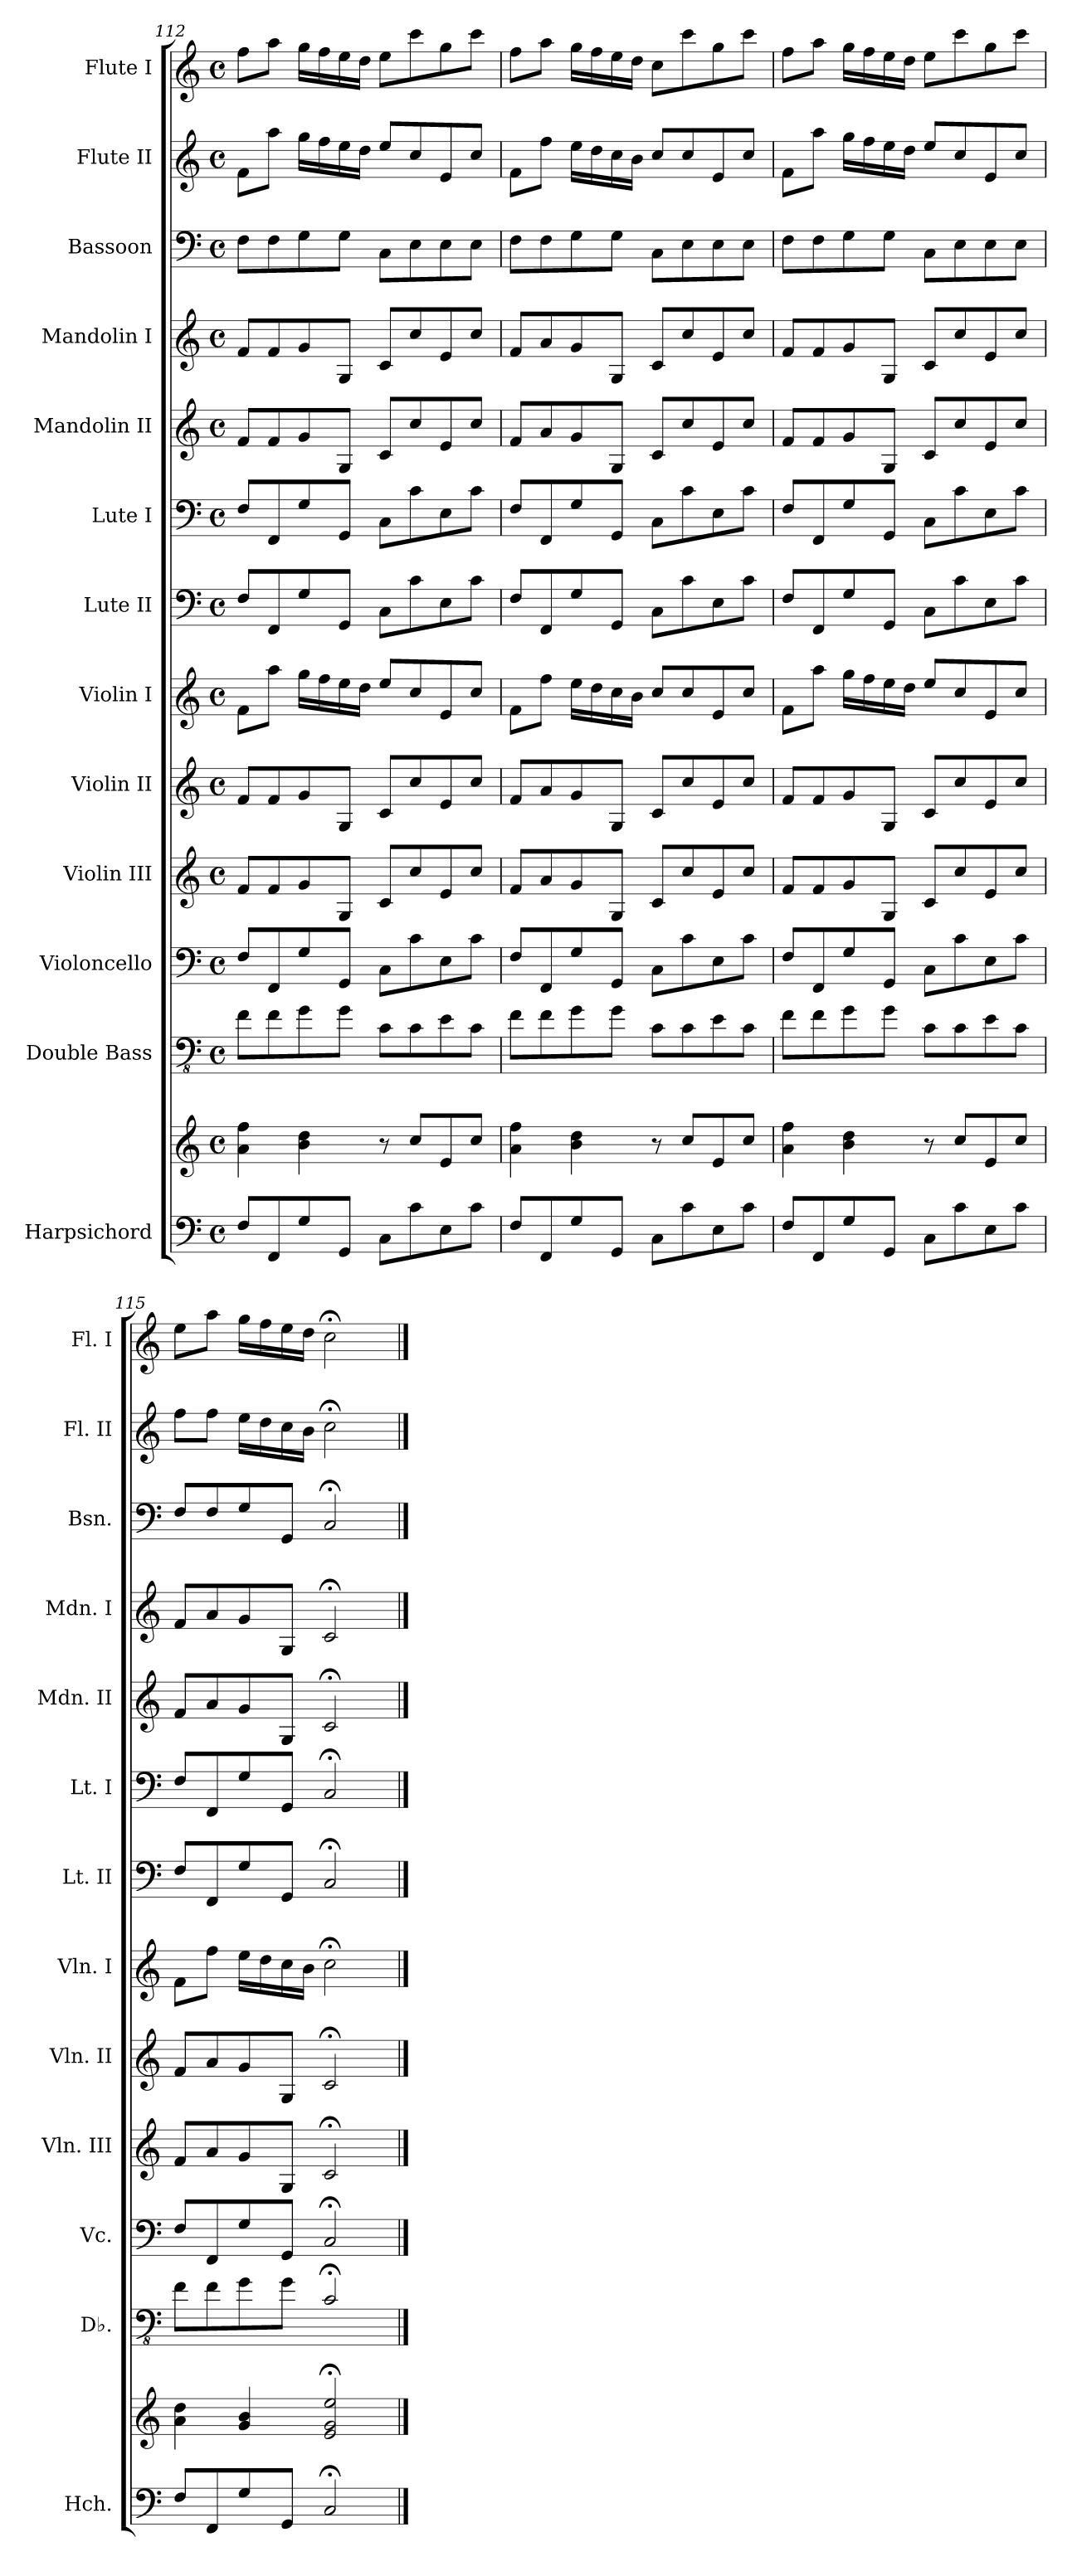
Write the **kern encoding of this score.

**kern	**kern	**kern	**kern	**kern	**kern	**kern	**kern	**kern	**kern	**kern	**kern	**kern	**kern
*part13	*part13	*part12	*part11	*part10	*part9	*part8	*part7	*part6	*part5	*part4	*part3	*part2	*part1
*staff14	*staff13	*staff12	*staff11	*staff10	*staff9	*staff8	*staff7	*staff6	*staff5	*staff4	*staff3	*staff2	*staff1
*I"Harpsichord	*	*I"Double Bass	*I"Violoncello	*I"Violin III	*I"Violin II	*I"Violin I	*I"Lute II	*I"Lute I	*I"Mandolin II	*I"Mandolin I	*I"Bassoon	*I"Flute II	*I"Flute I
*I'Hch.	*	*I'Db.	*I'Vc.	*I'Vln. III	*I'Vln. II	*I'Vln. I	*I'Lt. II	*I'Lt. I	*I'Mdn. II	*I'Mdn. I	*I'Bsn.	*I'Fl. II	*I'Fl. I
*clefF4	*clefG2	*clefFv4	*clefF4	*clefG2	*clefG2	*clefG2	*clefF4	*clefF4	*clefG2	*clefG2	*clefF4	*clefG2	*clefG2
*	*	*ITrd7c12	*	*	*	*	*	*	*	*	*	*	*
*k[]	*k[]	*k[]	*k[]	*k[]	*k[]	*k[]	*k[]	*k[]	*k[]	*k[]	*k[]	*k[]	*k[]
*M4/4	*M4/4	*M4/4	*M4/4	*M4/4	*M4/4	*M4/4	*M4/4	*M4/4	*M4/4	*M4/4	*M4/4	*M4/4	*M4/4
*met(c)	*met(c)	*met(c)	*met(c)	*met(c)	*met(c)	*met(c)	*met(c)	*met(c)	*met(c)	*met(c)	*met(c)	*met(c)	*met(c)
=112	=112	=112	=112	=112	=112	=112	=112	=112	=112	=112	=112	=112	=112
8F/L	4a\ 4ff\	8FF\L	8F/L	8f/L	8f/L	8f\L	8F/L	8F/L	8f/L	8f/L	8F\L	8f\L	8ff\L
8FF/	.	8FF\	8FF/	8f/	8f/	8aa\J	8FF/	8FF/	8f/	8f/	8F\	8aa\J	8aa\J
8G/	4b\ 4dd\	8GG\	8G/	8g/	8g/	16gg\LL	8G/	8G/	8g/	8g/	8G\	16gg\LL	16gg\LL
.	.	.	.	.	.	16ff\	.	.	.	.	.	16ff\	16ff\
8GG/J	.	8GG\J	8GG/J	8G/J	8G/J	16ee\	8GG/J	8GG/J	8G/J	8G/J	8G\J	16ee\	16ee\
.	.	.	.	.	.	16dd\JJ	.	.	.	.	.	16dd\JJ	16dd\JJ
8C\L	8r	8CC\L	8C\L	8c/L	8c/L	8ee/L	8C\L	8C\L	8c/L	8c/L	8C\L	8ee/L	8ee\L
8c\	8cc/L	8CC\	8c\	8cc/	8cc/	8cc/	8c\	8c\	8cc/	8cc/	8E\	8cc/	8ccc\
8E\	8e/	8EE\	8E\	8e/	8e/	8e/	8E\	8E\	8e/	8e/	8E\	8e/	8gg\
8c\J	8cc/J	8CC\J	8c\J	8cc/J	8cc/J	8cc/J	8c\J	8c\J	8cc/J	8cc/J	8E\J	8cc/J	8ccc\J
!!LO:PB:g=z
=113	=113	=113	=113	=113	=113	=113	=113	=113	=113	=113	=113	=113	=113
8F/L	4a\ 4ff\	8FF\L	8F/L	8f/L	8f/L	8f\L	8F/L	8F/L	8f/L	8f/L	8F\L	8f\L	8ff\L
8FF/	.	8FF\	8FF/	8a/	8a/	8ff\J	8FF/	8FF/	8a/	8a/	8F\	8ff\J	8aa\J
8G/	4b\ 4dd\	8GG\	8G/	8g/	8g/	16ee\LL	8G/	8G/	8g/	8g/	8G\	16ee\LL	16gg\LL
.	.	.	.	.	.	16dd\	.	.	.	.	.	16dd\	16ff\
8GG/J	.	8GG\J	8GG/J	8G/J	8G/J	16cc\	8GG/J	8GG/J	8G/J	8G/J	8G\J	16cc\	16ee\
.	.	.	.	.	.	16b\JJ	.	.	.	.	.	16b\JJ	16dd\JJ
8C\L	8r	8CC\L	8C\L	8c/L	8c/L	8cc/L	8C\L	8C\L	8c/L	8c/L	8C\L	8cc/L	8cc\L
8c\	8cc/L	8CC\	8c\	8cc/	8cc/	8cc/	8c\	8c\	8cc/	8cc/	8E\	8cc/	8ccc\
8E\	8e/	8EE\	8E\	8e/	8e/	8e/	8E\	8E\	8e/	8e/	8E\	8e/	8gg\
8c\J	8cc/J	8CC\J	8c\J	8cc/J	8cc/J	8cc/J	8c\J	8c\J	8cc/J	8cc/J	8E\J	8cc/J	8ccc\J
=114	=114	=114	=114	=114	=114	=114	=114	=114	=114	=114	=114	=114	=114
8F/L	4a\ 4ff\	8FF\L	8F/L	8f/L	8f/L	8f\L	8F/L	8F/L	8f/L	8f/L	8F\L	8f\L	8ff\L
8FF/	.	8FF\	8FF/	8f/	8f/	8aa\J	8FF/	8FF/	8f/	8f/	8F\	8aa\J	8aa\J
8G/	4b\ 4dd\	8GG\	8G/	8g/	8g/	16gg\LL	8G/	8G/	8g/	8g/	8G\	16gg\LL	16gg\LL
.	.	.	.	.	.	16ff\	.	.	.	.	.	16ff\	16ff\
8GG/J	.	8GG\J	8GG/J	8G/J	8G/J	16ee\	8GG/J	8GG/J	8G/J	8G/J	8G\J	16ee\	16ee\
.	.	.	.	.	.	16dd\JJ	.	.	.	.	.	16dd\JJ	16dd\JJ
8C\L	8r	8CC\L	8C\L	8c/L	8c/L	8ee/L	8C\L	8C\L	8c/L	8c/L	8C\L	8ee/L	8ee\L
8c\	8cc/L	8CC\	8c\	8cc/	8cc/	8cc/	8c\	8c\	8cc/	8cc/	8E\	8cc/	8ccc\
8E\	8e/	8EE\	8E\	8e/	8e/	8e/	8E\	8E\	8e/	8e/	8E\	8e/	8gg\
8c\J	8cc/J	8CC\J	8c\J	8cc/J	8cc/J	8cc/J	8c\J	8c\J	8cc/J	8cc/J	8E\J	8cc/J	8ccc\J
=115	=115	=115	=115	=115	=115	=115	=115	=115	=115	=115	=115	=115	=115
8F/L	4a\ 4dd\	8FF\L	8F/L	8f/L	8f/L	8f\L	8F/L	8F/L	8f/L	8f/L	8F/L	8ff\L	8ee\L
8FF/	.	8FF\	8FF/	8a/	8a/	8ff\J	8FF/	8FF/	8a/	8a/	8F/	8ff\J	8aa\J
8G/	4g/ 4b/	8GG\	8G/	8g/	8g/	16ee\LL	8G/	8G/	8g/	8g/	8G/	16ee\LL	16gg\LL
.	.	.	.	.	.	16dd\	.	.	.	.	.	16dd\	16ff\
8GG/J	.	8GG\J	8GG/J	8G/J	8G/J	16cc\	8GG/J	8GG/J	8G/J	8G/J	8GG/J	16cc\	16ee\
.	.	.	.	.	.	16b\JJ	.	.	.	.	.	16b\JJ	16dd\JJ
2C;</	2e/;< 2g/;< 2ee/;<	2CC;</	2C;</	2c;</	2c;</	2cc;<\	2C;</	2C;</	2c;</	2c;</	2C;</	2cc;<\	2cc;<\
==	==	==	==	==	==	==	==	==	==	==	==	==	==
*-	*-	*-	*-	*-	*-	*-	*-	*-	*-	*-	*-	*-	*-
